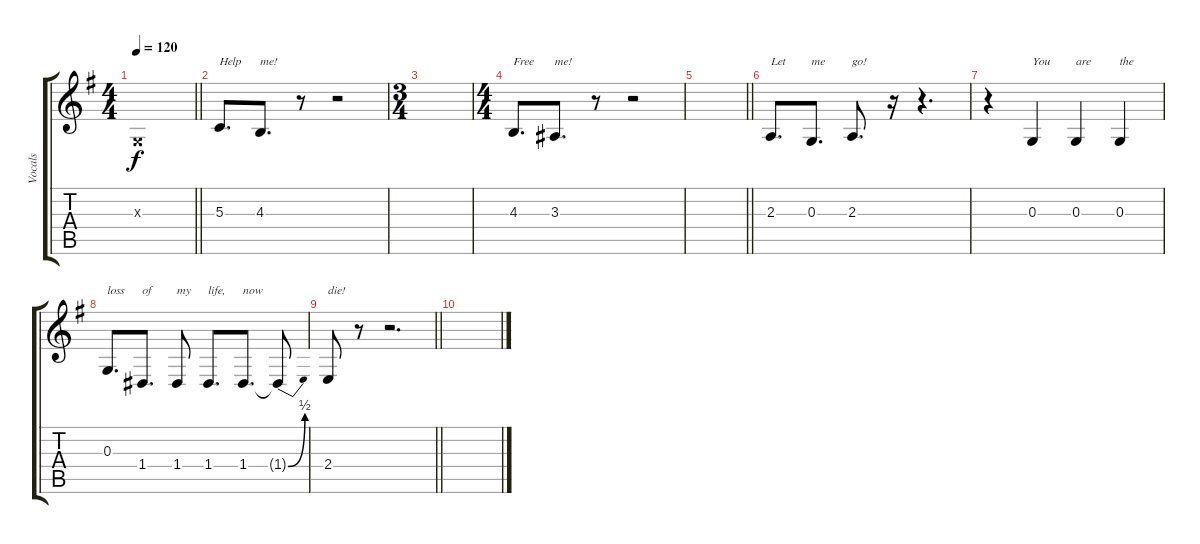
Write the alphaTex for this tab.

\track ("Vocals" "Vocals") {instrument oboe}
\staff {score tabs}
\tuning (E4 B3 G3 D3 A2 D2) {hide}
\ts (4 4)
\tempo 120
\clef g2
\barLineRight lightlight
\ks eminor
0.3{x}.1{dy f volume 15} |
5.3.8{d txt "Help"} 4.3.8{d txt "me!"} r.8 r.2 |
\ts (3 4)
|
\ts (4 4)
4.3.8{d txt "Free"} 3.3.8{d txt "me!"} r.8 r.2 |
\barLineRight lightlight
|
2.3.8{d txt "Let"} 0.3.8{d txt "me"} 2.3.8{d txt "go!"} r.16 r.4{d} |
r.4 0.3.4{txt "You"} 0.3.4{txt "are"} 0.3.4{txt "the"} |
0.3.8{d txt "loss"} 1.4.8{d txt "of"} 1.4.8{txt "my"} 1.4.8{d txt "life,"} 1.4.8{d txt "now"} 1.4{be (bend 0 0 60 2) t}.8 |
\barLineRight lightlight
2.4.8{txt "die!"} r.8 r.2{d} |
\section ("" "")
